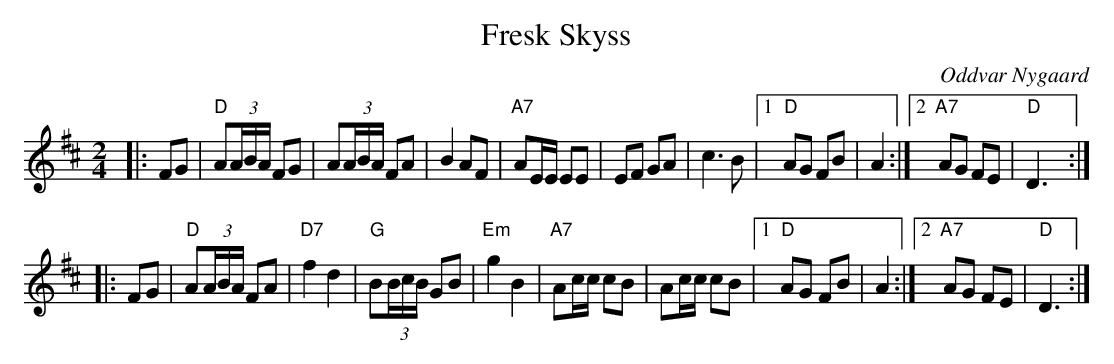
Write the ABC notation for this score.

X:1
T:Fresk Skyss
O:Oddvar Nygaard
M:2/4
L:1/16
K:D
|: F2G2 \
| "D"A2(3ABA F2G2 | A2(3ABA F2A2 | B4 A2F2 | "A7"A2EE E2E2 \
| E2F2 G2A2 | c6 B2 |1 "D"A2G2 F2B2 | A4 :|2 "A7"A2G2 F2E2 | "D"D6 :|
|: F2G2 \
| "D"A2(3ABA F2A2 | "D7"f4 d4 | "G"B2(3BcB G2B2 | "Em"g4 B4 \
| "A7"A2cc c2B2 | A2cc c2B2 |1 "D"A2G2 F2B2 | A4 :|2 "A7"A2G2 F2E2 | "D"D6 :|
